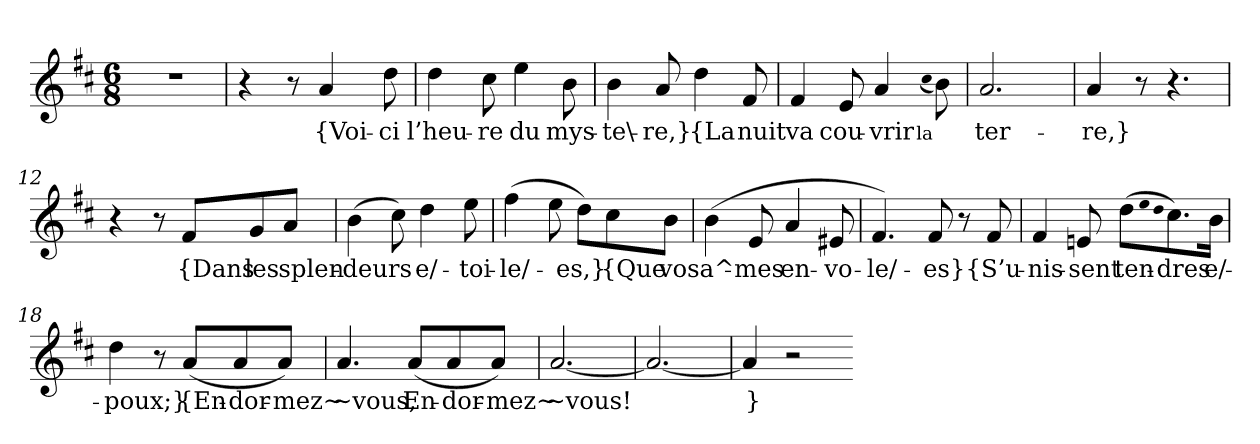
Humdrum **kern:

**kern	**text
*part1	*part1
*staff1	*staff1
*clefG2	*
*k[f#c#]	*
*M6/8	*
=1	=1
2.r	.
=2	=2
4r	.
8r	.
4a	{Voi-
8dd	-ci
=3	=3
4dd	l’heu-
8cc#	-re
4ee	du
8b	mys-
=4	=4
4b	-te\-
8a	-re,}
4dd	{La
8f#	nuit
=5	=5
4f#	va
8e	cou-
4a	-vrir
(qcc#	la
8b)	.
=6	=6
2.a	ter-
=7	=7
4a	-re,}
8r	.
4.r	.
=12	=12
4r	.
8r	.
8f#/L	{Dans
8g/	les
8a/J	splen-
=13	=13
(4b	-deurs
8cc#)	.
4dd	e/-
8ee	-toi-
=14	=14
(4ff#	-le/-
8ee	.
8dd\L)	-es,}
8cc#\	{Que
8b\J	vos
=15	=15
(4b	a^-
8e	-mes
4a	en-
8e#X	-vo-
=16	=16
4.f#)	-le/-
8f#	-es}
8r	.
8f#	{S’u-
=17	=17
4f#	-nis-
8en	-sent
(8dd\L	ten-
qee	.
qdd	.
8.cc#\)	-dres
16b\Jk	e/-
=18	=18
4dd	-poux;}
8r	.
(8a/L	{En-
8a/	-dor-
8a/J)	-mez~
=19	=19
4.a	~vous,
(8a/L	En-
8a/	-dor-
8a/J)	-mez~
=20	=20
[2.a	~vous!
=21	=21
2.a_	.
=22	=22
4a]	}
2r	.
=-	=-
*-	*-
